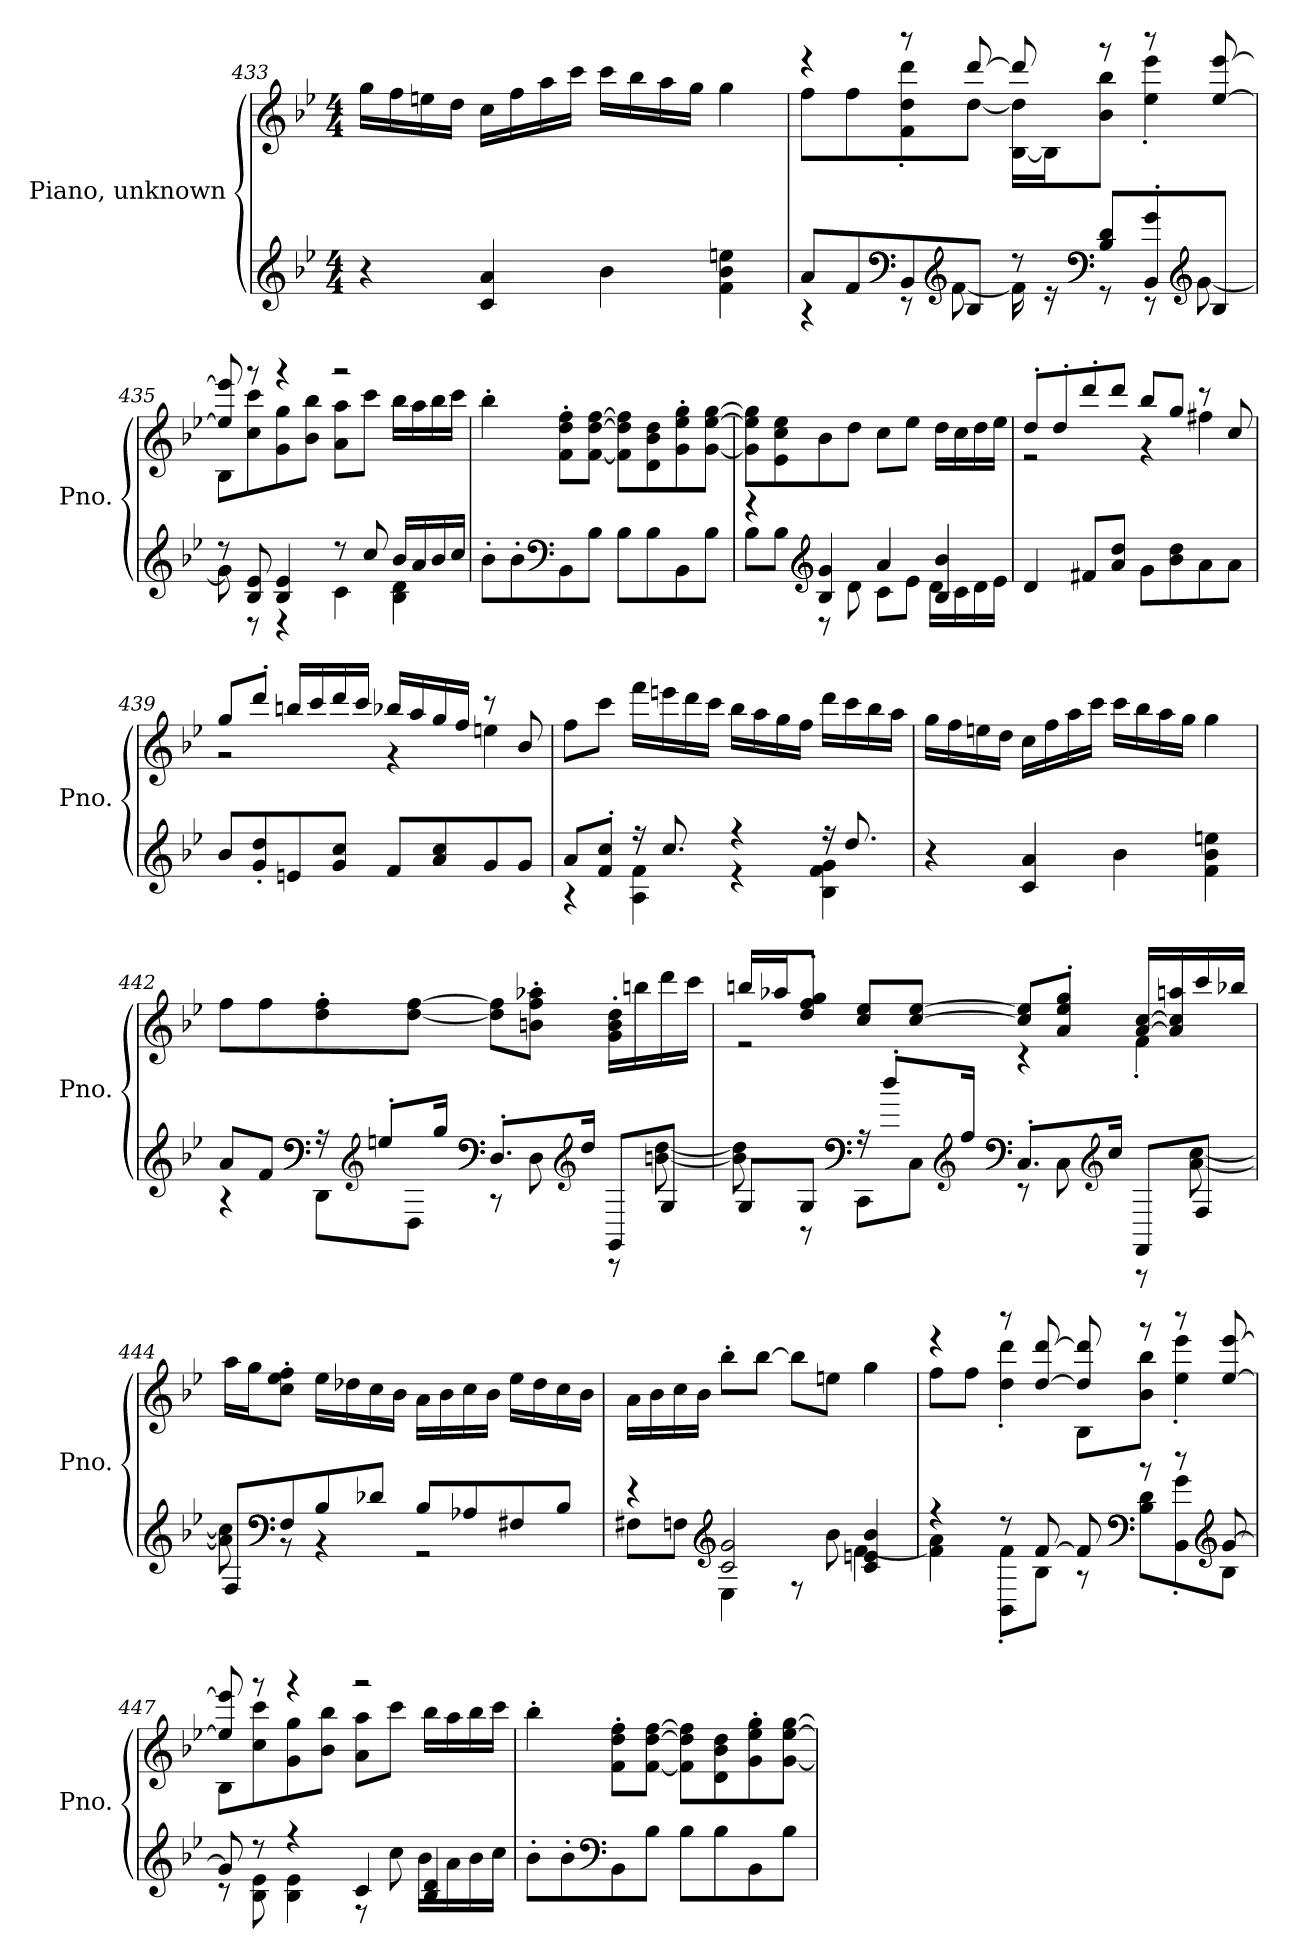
**kern	**kern
*part1	*part1
*staff2	*staff1
*I"Piano, unknown	*
*I'Pno.	*
!!LO:LB:g=z
*clefG2	*clefG2
*k[b-e-]	*k[b-e-]
*M4/4	*M4/4
=433	=433
4r	16gg\LL
.	16ff\
.	16een\
.	16dd\JJ
4c/ 4a/	16cc\LL
.	16ff\
.	16aa\
.	16ccc\JJ
4b-\	16ccc\LL
.	16bb-\
.	16aa\
.	16gg\JJ
4f\ 4b-\ 4een\	4gg\
=434	=434
*^	*^
8a/L	4r	4r	8ff\L
8f/	.	.	8ff\
*clefF4	*	*	*
8BB-/	8r	8r	8f\' 8dd\' 8ddd\'
*clefG2	*	*	*
8B-/J	[8f\	[8ddd/	[8dd\J
8r	16f\]	8ddd/]	[16B-\ 16dd\]LL
.	16r	.	16B-\J]
*clefF4	*	*	*
8B-/ 8d/L	8r	8r	8b-\ 8bb-\J
8BB-/' 8g/'	8r	8r	4ee-\' 4eee-\'
*clefG2	*	*	*
8B-/J	[8g\	[8ee-/ [8eee-/	.
!!LO:LB:g=z	!!
=435	=435	=435	=435
8r	8g\]	8ee-/] 8eee-/]	8B-\L
8B-/ 8e-/	8r	8r	8cc\ 8ccc\
4B-/ 4e-/	4r	4r	8g\ 8gg\
.	.	.	8b-\ 8bb-\J
8r	4c\	2r	8a\ 8aa\L
8cc/	.	.	8ccc\J
16b-/LL	4B-\ 4d\	.	16bb-\LL
16a/	.	.	16aa\
16b-/	.	.	16bb-\
16cc/JJ	.	.	16ccc\JJ
*v	*v	*	*
*	*v	*v
=436	=436
8b-'\L	4bb-'\
8b-'\	.
*clefF4	*
8BB-\	8f\' 8dd\' 8ff\'L
8B-\J	[8f\ [8dd\ [8ff\J
8B-\L	8f\] 8dd\] 8ff\]L
8B-\	8d\ 8b-\ 8dd\
8BB-\	8g\' 8ee-\' 8gg\'
8B-\J	[8g\ [8ee-\ [8gg\J
=437	=437
*^	*
4r	8B-\L	8g\] 8ee-\] 8gg\]L
.	8B-\J	8e-\ 8cc\ 8ee-\
*clefG2	*	*
4B-/ 4g/	8r	8b-\
.	8d\	8dd\J
4a/	8c\L	8cc\L
.	8e-\J	8ee-\J
4B-/ 4b-/	16d\LL	16dd\LL
.	16c\	16cc\
.	16d\	16dd\
.	16e-\JJ	16ee-\JJ
*v	*v	*
!!LO:LB:g=z
=438	=438
*	*^
4d/	8dd'/L	2r
.	8dd'/	.
8f#X/L	8ddd'/	.
8a/ 8dd/J	8ddd/J	.
8g\L	8bb-/L	4r
8b-\ 8dd\	8gg/J	.
8a\	8r	4ff#X\
8a\J	8cc/	.
=439	=439	=439
8b-/L	8gg/L	2r
8g/' 8dd/'	8ddd'/J	.
8en/	16bbn/LL	.
.	16ccc/	.
8g/ 8cc/J	16ddd/	.
.	16ccc/JJ	.
8f/L	16bb-X/LL	4r
.	16aa/	.
8a/ 8cc/	16gg/	.
.	16ff/JJ	.
8g/	8r	4een\
8g/J	8b-/	.
*	*v	*v
!!LO:PB:g=z
=440	=440
*^	*
8a/L	4r	8ff\L
8f/' 8cc/'J	.	8ccc\J
16r	4A\ 4f\	16fff\LL
8.cc/	.	16eeen\
.	.	16ddd\
.	.	16ccc\JJ
4r	4r	16bb-\LL
.	.	16aa\
.	.	16gg\
.	.	16ff\JJ
16r	4B-\ 4f\ 4g\	16ddd\LL
8.dd/	.	16ccc\
.	.	16bb-\
.	.	16aa\JJ
*v	*v	*
=441	=441
4r	16gg\LL
.	16ff\
.	16een\
.	16dd\JJ
4c/ 4a/	16cc\LL
.	16ff\
.	16aa\
.	16ccc\JJ
4b-\	16ccc\LL
.	16bb-\
.	16aa\
.	16gg\JJ
4f\ 4b-\ 4een\	4gg\
!!LO:LB:g=z
=442	=442
*^	*
8a/L	4r	8ff\L
8f/J	.	8ff\
*clefF4	*	*
16r	8DD\L	8dd\' 8ff\'
*clefG2	*	*
8een'/L	.	.
.	8D\J	[8dd\ [8ff\J
16gg/Jk	.	.
*clefF4	*	*
8.D'/L	8r	8dd\] 8ff\]L
.	8D\	8bn\' 8ff\' 8aa-X\'J
*clefG2	*	*
16dd/Jk	.	.
8GG/L	8r	16g\' 16b\' 16dd\'LL
.	.	16bbn\
8G/J	[8bn\ [8dd\	16ddd\
.	.	16ccc\JJ
!!LO:LB:g=z
=443	=443	=443
*	*	*^
8G/L	8b\] 8dd\]	16bbn/LL	2r
.	.	16aa-X/J	.
8G/J	8r	8dd/' 8ff/' 8gg/'J	.
*clefF4	*	*	*
16r	8CC\L	8cc/ 8ee-/L	.
8dd'/L	.	.	.
.	8C\J	[8cc/ [8ee-/J	.
*clefG2	*	*	*
16ff/Jk	.	.	.
*clefF4	*	*	*
8.C'/L	8r	8cc/] 8ee-/]L	4r
.	8C\	8a/' 8ee-/' 8gg/'J	.
*clefG2	*	*	*
16cc/Jk	.	.	.
8FF/L	8r	[16a/ [16cc/LL	4f'\
.	.	16a/] 16cc/] 16aan/	.
8F/J	[8a\ [8cc\	16ccc/	.
.	.	16bb-X/JJ	.
*	*	*v	*v
=444	=444	=444
8F/L	8a\] 8cc\]	16aa\LL
.	.	16gg\J
*clefF4	*	*
8F/	8r	8cc\' 8ee-\' 8ff\'J
8B-/	4r	16ee-\LL
.	.	16dd-X\
8d-X/J	.	16cc\
.	.	16b-\JJ
8B-/L	2r	16a\LL
.	.	16b-\
8A-X/	.	16cc\
.	.	16b-\JJ
8F#X/	.	16ee-\LL
.	.	16dd-\
8B-/J	.	16cc\
.	.	16b-\JJ
!!LO:LB:g=z
=445	=445	=445
4r	8F#X\L	16a\LL
.	.	16b-\
.	8Fn\J	16cc\
.	.	16b-\JJ
*clefG2	*	*
2c/ 2g/	4E-\	8bb-'\L
.	.	[8bb-\J
.	8r	8bb-\L]
.	8b-\	8een\J
4c/ 4en/ 4b-/	[4f\	4gg\
=446	=446	=446
*	*	*^
4r	4f\] 4a\	4r	8ff\L
.	.	.	8ff\J
8r	8BB-\' 8f\'L	8r	4dd\' 4ddd\'
[8f/	8B-\J	[8dd/ [8ddd/	.
8f/]	8r	8dd/] 8ddd/]	8B-\L
*clefF4	*	*	*
8r	8B-\ 8d\L	8r	8b-\ 8bb-\J
8r	8BB-\' 8g\'	8r	4ee-\' 4eee-\'
*clefG2	*	*	*
[8g/	8B-\J	[8ee-/ [8eee-/	.
=447	=447	=447	=447
8g/]	8r	8ee-/] 8eee-/]	8B-\L
8r	8B-\ 8e-\	8r	8cc\ 8ccc\
4r	4B-\ 4e-\	4r	8g\ 8gg\
.	.	.	8b-\ 8bb-\J
4c/	8r	2r	8a\ 8aa\L
.	8cc\	.	8ccc\J
4B-/ 4d/	16b-\LL	.	16bb-\LL
.	16a\	.	16aa\
.	16b-\	.	16bb-\
.	16cc\JJ	.	16ccc\JJ
*v	*v	*	*
*	*v	*v
!!LO:LB:g=z
=448	=448
8b-'\L	4bb-'\
8b-'\	.
*clefF4	*
8BB-\	8f\' 8dd\' 8ff\'L
8B-\J	[8f\ [8dd\ [8ff\J
8B-\L	8f\] 8dd\] 8ff\]L
8B-\	8d\ 8b-\ 8dd\
8BB-\	8g\' 8ee-\' 8gg\'
8B-\J	[8g\ [8ee-\ [8gg\J
=	=
*-	*-
